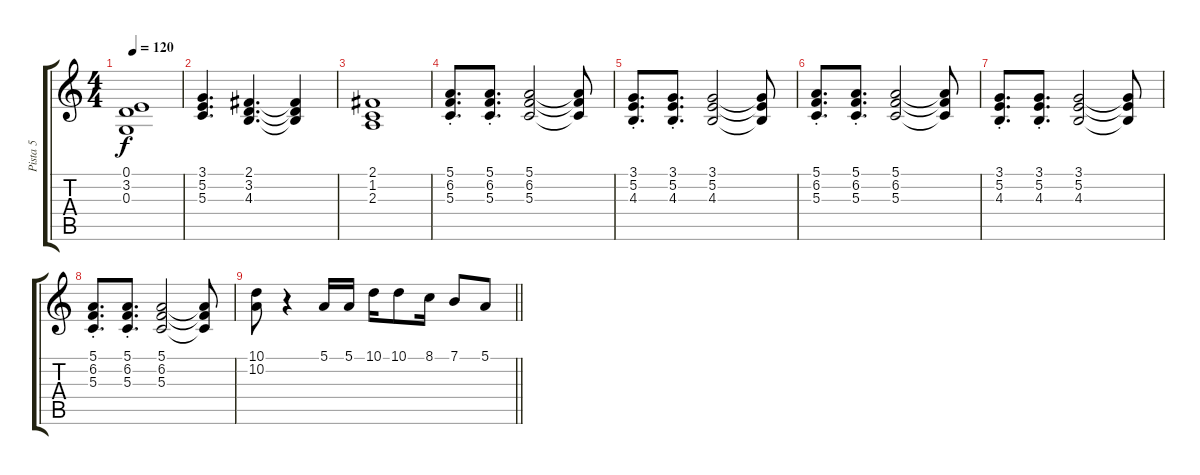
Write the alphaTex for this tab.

\track ("Pista 5" "Pista 5") {instrument accordion}
\staff {score tabs}
\tuning (E4 B3 G3 D3 A2 E2) {hide}
\ts (4 4)
\tempo 120
\clef g2
\ks c
(0.1 3.2 0.3).1{dy f} |
(3.1 5.2 5.3).4{d volume 10} (2.1 3.2 4.3).4{d} (2.1{t} 3.2{t} 4.3{t}).4 |
(2.1 1.2 2.3).1 |
(5.1{st} 6.2{st} 5.3{st}).8{d} (5.1{st} 6.2{st} 5.3{st}).8{d} (5.1 6.2 5.3).2 (5.1{t} 6.2{t} 5.3{t}).8 |
(3.1{st} 5.2{st} 4.3{st}).8{d} (3.1{st} 5.2{st} 4.3{st}).8{d} (3.1 5.2 4.3).2 (3.1{t} 5.2{t} 4.3{t}).8 |
(5.1{st} 6.2{st} 5.3{st}).8{d} (5.1{st} 6.2{st} 5.3{st}).8{d} (5.1 6.2 5.3).2 (5.1{t} 6.2{t} 5.3{t}).8 |
(3.1{st} 5.2{st} 4.3{st}).8{d} (3.1{st} 5.2{st} 4.3{st}).8{d} (3.1 5.2 4.3).2 (3.1{t} 5.2{t} 4.3{t}).8 |
(5.1{st} 6.2{st} 5.3{st}).8{d} (5.1{st} 6.2{st} 5.3{st}).8{d} (5.1 6.2 5.3).2 (5.1{t} 6.2{t} 5.3{t}).8 |
\barLineRight lightlight
(10.1 10.2).8 r.4 5.1.16 5.1.16 10.1.16 10.1.8 8.1.16 7.1.8 5.1.8
